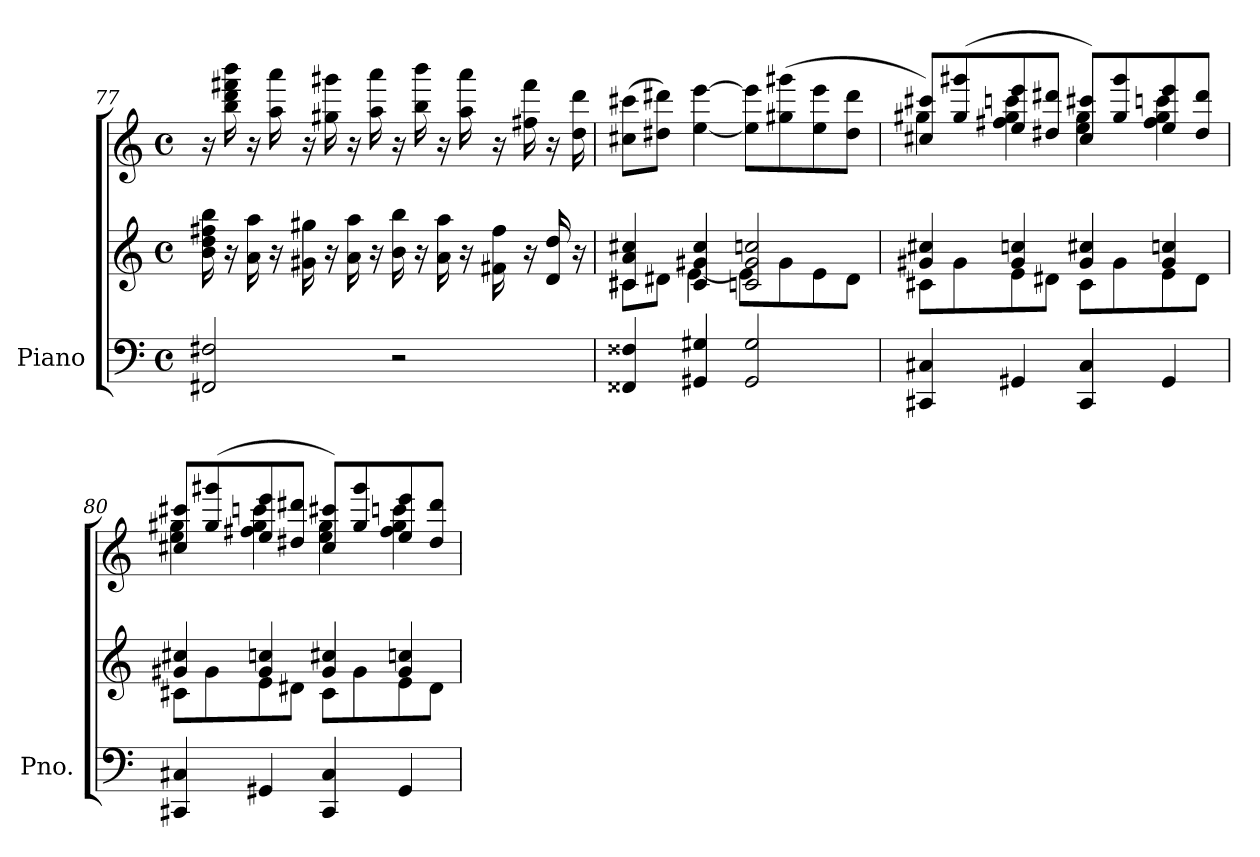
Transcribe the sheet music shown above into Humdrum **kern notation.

**kern	**kern	**kern
*part1	*part1	*part1
*staff3	*staff2	*staff1
*I"Piano	*	*
*I'Pno.	*	*
!!LO:LB:g=z
*clefF4	*clefG2	*clefG2
*k[]	*k[]	*k[]
*M4/4	*M4/4	*M4/4
*met(c)	*met(c)	*met(c)
=77	=77	=77
2FF#X/ 2F#X/	16b\ 16dd\ 16ff#X\ 16bb\	16r
.	16r	16bb\ 16ddd\ 16fff#X\ 16bbb\
.	16a\ 16aa\	16r
.	16r	16aa\ 16aaa\
.	16g#X\ 16gg#X\	16r
.	16r	16gg#X\ 16ggg#X\
.	16a\ 16aa\	16r
.	16r	16aa\ 16aaa\
2r	16b\ 16bb\	16r
.	16r	16bb\ 16bbb\
.	16a\ 16aa\	16r
.	16r	16aa\ 16aaa\
.	16f#X\ 16ff#\	16r
.	16r	16ff#X\ 16fff#\
.	16d/ 16dd/	16r
.	16r	16dd\ 16ddd\
=78	=78	=78
*	*^	*
4FF##X/ 4F##X/	4c#X/ 4a/ 4cc#X/	8c#\L	(>8cc#X\ 8ccc#X\L
.	.	8d#X\J	8dd#X\ 8ddd#X\J)
4GG#X/ 4G#X/	4c#/ 4g#X/ 4cc#/	[4e\	[4ee\ [4eee\
2GG#/ 2G#/	2cn/ 2g#/ 2ccn/	8e\L]	8ee\] 8eee\]L
.	.	8g#\	(>8gg#X\ 8ggg#X\
.	.	8e\	8ee\ 8eee\
.	.	8d#\J	8dd#\ 8ddd#\J
=79	=79	=79	=79
*	*	*	*^
4CC#X/ 4C#X/	4g#X/ 4cc#X/	8c#X\L	8cc#X/ 8ccc#X/L)	4gg#X\
.	.	8g#\	(>8gg#/ 8ggg#X/	.
4GG#X/	4g#/ 4ccn/	8e\	8ee/ 8eee/	4ff#X\ 4gg#\ 4cccn\
.	.	8d#X\J	8dd#X/ 8ddd#X/J	.
4CC#/ 4C#/	4g#/ 4cc#X/	8c#\L	8cc#/ 8ccc#X/L)	4ee\ 4gg#\
.	.	8g#\	8gg#/ 8ggg#/	.
4GG#/	4g#/ 4ccn/	8e\	8ee/ 8eee/	4ff#\ 4gg#\ 4cccn\
.	.	8d#\J	8dd#/ 8ddd#/J	.
!!LO:LB:g=z	!!
=80	=80	=80	=80	=80
4CC#X/ 4C#X/	4g#X/ 4cc#X/	8c#X\L	8cc#X/ 8ccc#X/L	4ee\ 4gg#X\
.	.	8g#\	(>8gg#/ 8ggg#X/	.
4GG#X/	4g#/ 4ccn/	8e\	8ee/ 8eee/	4ff#X\ 4gg#\ 4cccn\
.	.	8d#X\J	8dd#X/ 8ddd#X/J	.
4CC#/ 4C#/	4g#/ 4cc#X/	8c#\L	8cc#/ 8ccc#X/L)	4ee\ 4gg#\
.	.	8g#\	8gg#/ 8ggg#/	.
4GG#/	4g#/ 4ccn/	8e\	8ee/ 8eee/	4ff#\ 4gg#\ 4cccn\
.	.	8d#\J	8dd#/ 8ddd#/J	.
*	*v	*v	*	*
*	*	*v	*v
=	=	=
*-	*-	*-
